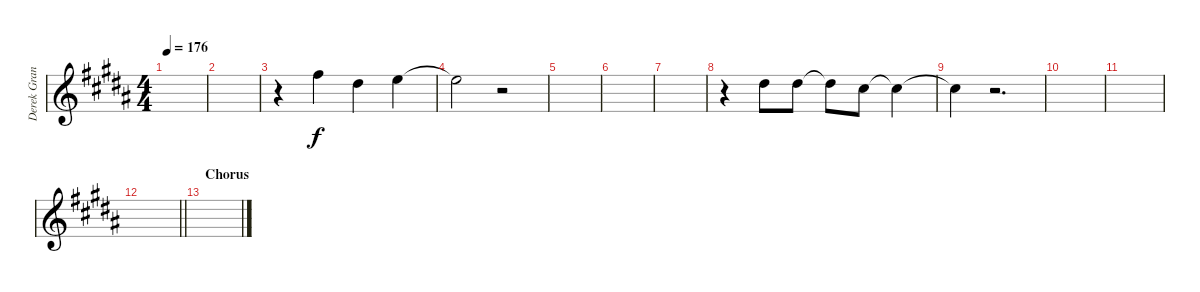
\track ("Derek Grant - Vocals" "Derek Gran") {instrument distortionguitar}
\staff {score}
\tuning (E4 B3 G3 D3 A2 E2) {hide}
\ts (4 4)
\tempo 176
\clef g2
\ks b
|
|
r.4 7.2.4 4.2.4 0.1.4 |
0.1{t}.2 r.2 |
|
|
|
r.4 8.3.8 4.2.8 4.2{t}.8 2.2.8 2.2{t}.4 |
2.2{t}.4 r.2{d} |
|
|
\barLineRight lightlight
|
\section ("" "Chorus")
